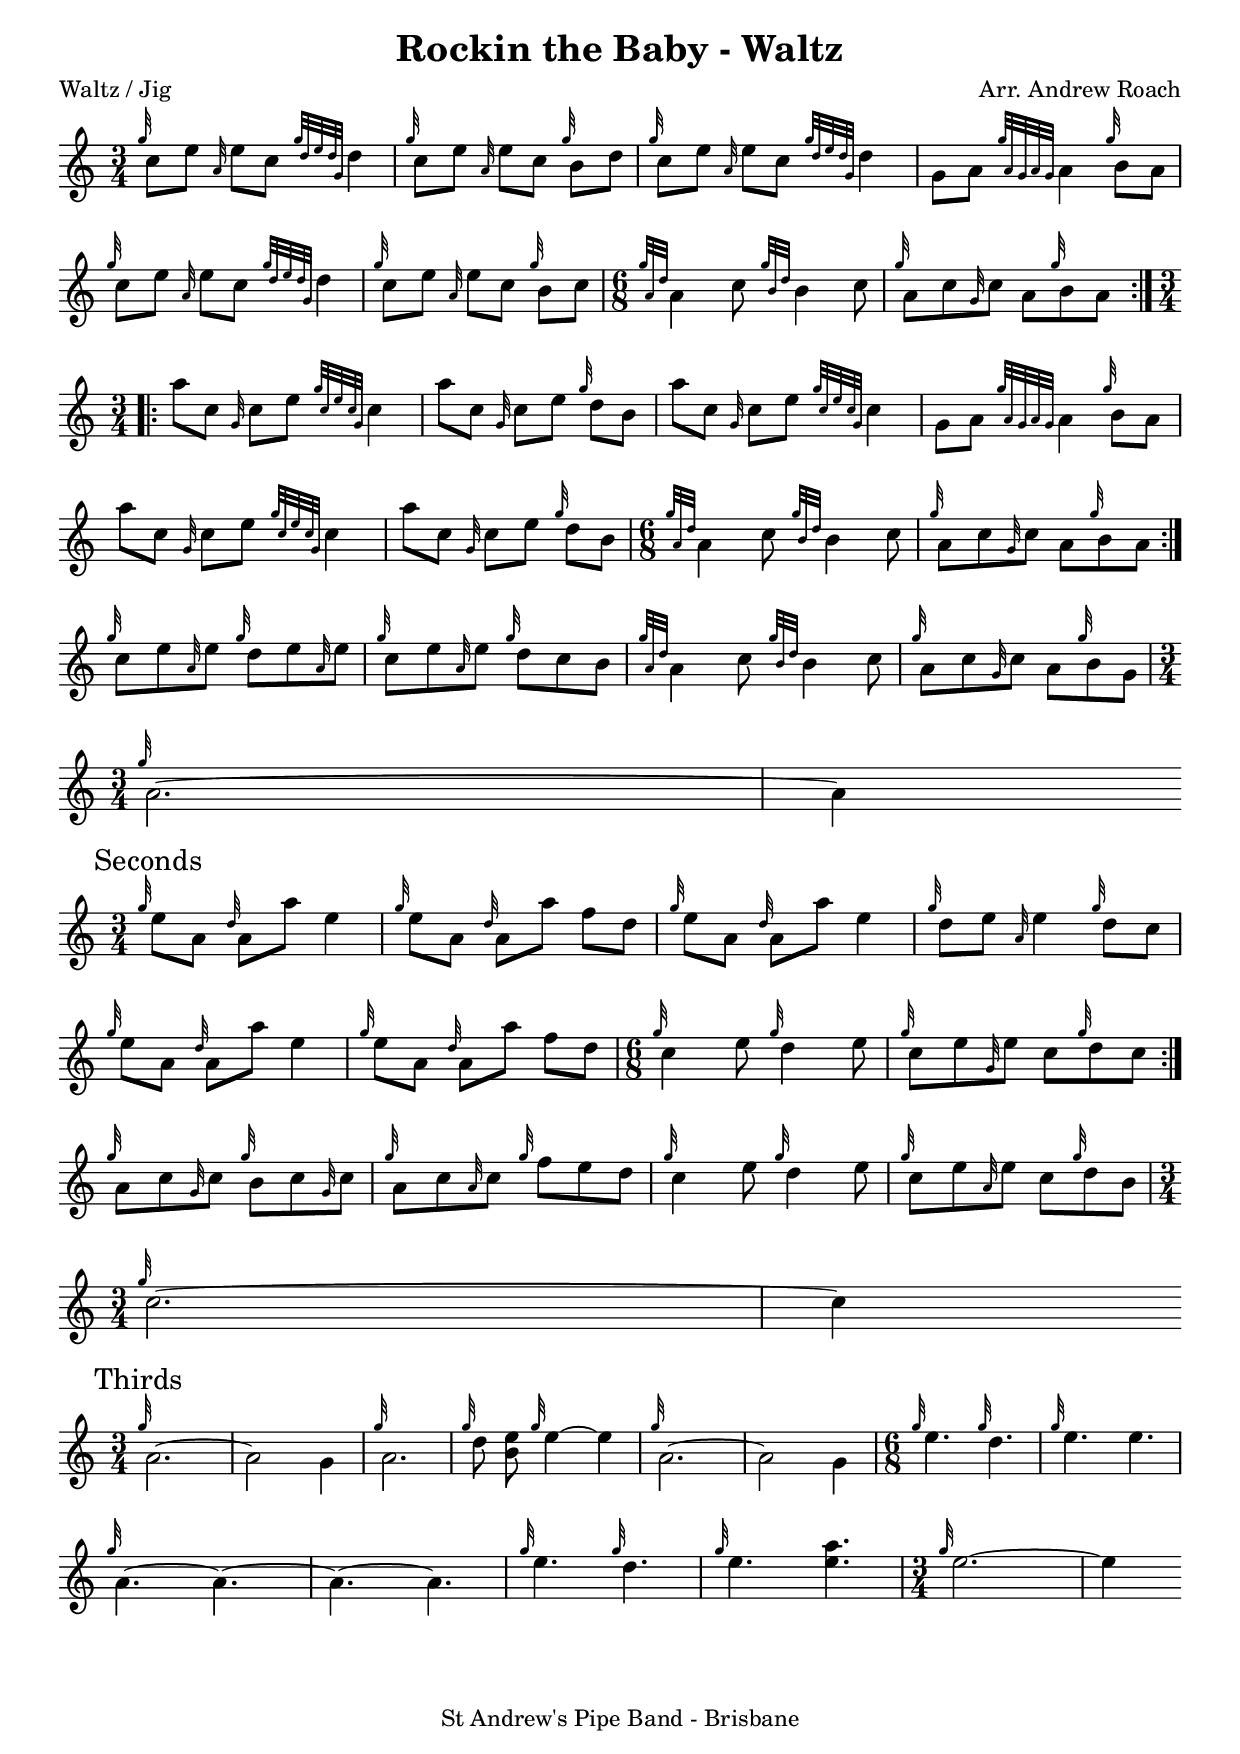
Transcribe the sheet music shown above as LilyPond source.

\version "2.18.2"
\include "bagpipe.ly"
\include "bagpipe_new.ly"

\paper {
  indent = 0\mm
}
\layout {
  \context {
    \Score
    \override NonMusicalPaperColumn #'line-break-permission = ##f
  }
}

\header {
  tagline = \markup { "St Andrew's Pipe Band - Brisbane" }
  meter = "Waltz / Jig"
  title = "Rockin the Baby - Waltz"
  composer = ""
  arranger = "Arr. Andrew Roach"
}

waltzBeaming = {
  \set Timing.beamExceptions = #'()
  \set Timing.baseMoment = #(ly:make-moment 1/4)
  \set Timing.beatStructure = #'(1 1 1)
}

\score {
  {
    \bagpipeKey


    % Part 1
    \repeat volta 2 {
      \time 3/4
      \waltzBeaming
      \grg c8 e8 \gra e8 c8 \shaked d4
      \grg c8 e8 \gra e8 c8 \grg b8 d8
      \grg c8 e8 \gra e8 c8 \shaked d4
      G8 a8 \gbirl a4 \grg b8 a8
      \break


      \grg c8 e8 \gra e8 c8 \shaked d4
      \grg c8 e8 \gra e8 c8 \grg b8 c8
      \time 6/8
      \dbla a4 c8 \dblb b4 c8

      \grg a8 c8 \grG c8 a8 \grg b8 a8
    }
    \break

    \repeat volta 2 {
      \time 3/4
      \waltzBeaming
      A8 c8 \grG c8 e8 \shakec c4
      A8 c8 \grG c8 e8 \grg d8 b8
      A8 c8 \grG c8 e8 \shakec c4
      G8 a8 \gbirl a4 \grg b8 a8
      \break


      A8 c8 \grG c8 e8 \shakec c4
      A8 c8 \grG c8 e8 \grg d8 b8
      
      \time 6/8
      \dbla a4 c8 \dblb b4 c8

      \grg a8 c8 \grG c8 a8 \grg b8 a8
    }
    \break

    {
      \grg c8 e8 \gra e8 \grg d8 e8 \gra e8
      \grg c8 e8 \gra e8 \grg d8 c8 b8
      
      \dbla a4 c8 \dblb b4 c8
      
      \grg a8 c8 \grG c8 a8 \grg b8 G8
      \break
      
      \time 3/4
      \grg a2. ~ a4
    }
  }
}
\score {
    {
    \bagpipeKey
    
    \mark "Seconds"
    \repeat volta 2 {
      \time 3/4
      \waltzBeaming
      \grg e8 a8 \grd a8 A8 e4
      \grg e8 a8 \grd a8 A8 f8 d8
      \grg e8 a8 \grd a8 A8 e4
      \grg d8 e8 \gra e4 \grg d8 c8
      \break


      \grg e8 a8 \grd a8 A8 e4
      \grg e8 a8 \grd a8 A8 f8 d8
      
      \time 6/8
      \grg c4 e8 \grg d4 e8

      \grg c8 e8 \grG e8 c8 \grg d8 c8
    }
    \break

    % Part 3
    {
      \grg a8 c8 \grG c8 \grg b8 c8 \grG c8
      \grg a8 c8 \gra c8 \grg f8 e8 d8
      
      \grg c4 e8 \grg d4 e8
      
      \grg c8 e8 \gra e8 c8 \grg d8 b8
      \break
      
      \break
      \time 3/4
      {
       \grg c2. ~ c4
      }
      
    }
  }
}
\score {
    {
    \bagpipeKey
    
    \mark "Thirds"


    % Part 1
    {
      \time 3/4
      \waltzBeaming
      \grg a2. ~ a2 G4
      \grg a2. \grg d8
      \new Voice <<
        { e8 }
        { b8 }
      >>
      \grg e4 ~ e4
      
      \grg a2. ~ a2 G4
      \time 6/8
      \grg e4. \grg d4.
      \grg e4. e4.
      
      \break
      
      \grg a4. ~ a4. ~ a4. ~ a4.
      \grg e4. \grg d4.
      \grg e4.
      \new Voice <<
        { A4. }
        { e4. }
      >> 
      \time 3/4
      {
        \grg e2. ~ e4
      }
      
    }
  }
}